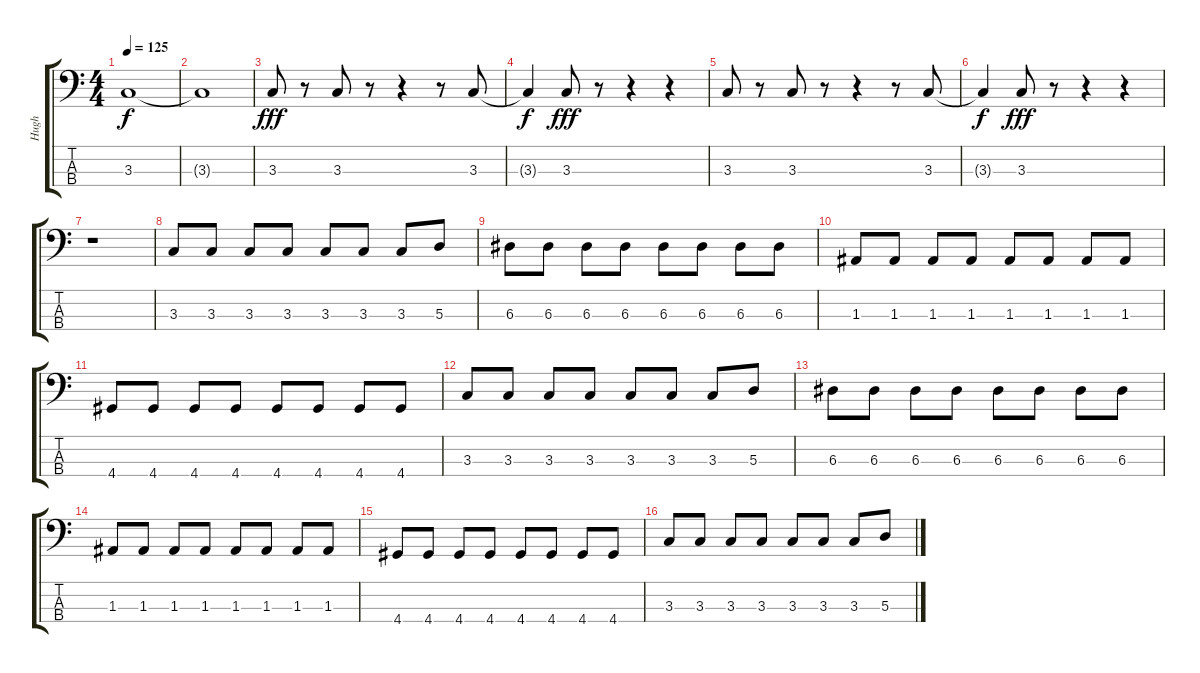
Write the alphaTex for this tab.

\track ("Hugh" "Hugh") {instrument electricbassfinger}
\staff {score tabs}
\tuning (G2 D2 A1 E1) {hide}
\ts (4 4)
\tempo 125
\clef f4
\ks c
3.3{t}.1{dy f} |
3.3{t}.1 |
3.3.8{dy fff} r.8 3.3.8 r.8 r.4 r.8 3.3.8 |
3.3{t}.4{dy f} 3.3.8{dy fff} r.8 r.4 r.4 |
3.3.8 r.8 3.3.8 r.8 r.4 r.8 3.3.8 |
3.3{t}.4{dy f} 3.3.8{dy fff} r.8 r.4 r.4 |
r.1 |
3.3.8 3.3.8 3.3.8 3.3.8 3.3.8 3.3.8 3.3.8 5.3.8 |
6.3.8 6.3.8 6.3.8 6.3.8 6.3.8 6.3.8 6.3.8 6.3.8 |
1.3.8 1.3.8 1.3.8 1.3.8 1.3.8 1.3.8 1.3.8 1.3.8 |
4.4.8 4.4.8 4.4.8 4.4.8 4.4.8 4.4.8 4.4.8 4.4.8 |
3.3.8 3.3.8 3.3.8 3.3.8 3.3.8 3.3.8 3.3.8 5.3.8 |
6.3.8 6.3.8 6.3.8 6.3.8 6.3.8 6.3.8 6.3.8 6.3.8 |
1.3.8 1.3.8 1.3.8 1.3.8 1.3.8 1.3.8 1.3.8 1.3.8 |
4.4.8 4.4.8 4.4.8 4.4.8 4.4.8 4.4.8 4.4.8 4.4.8 |
3.3.8 3.3.8 3.3.8 3.3.8 3.3.8 3.3.8 3.3.8 5.3.8
